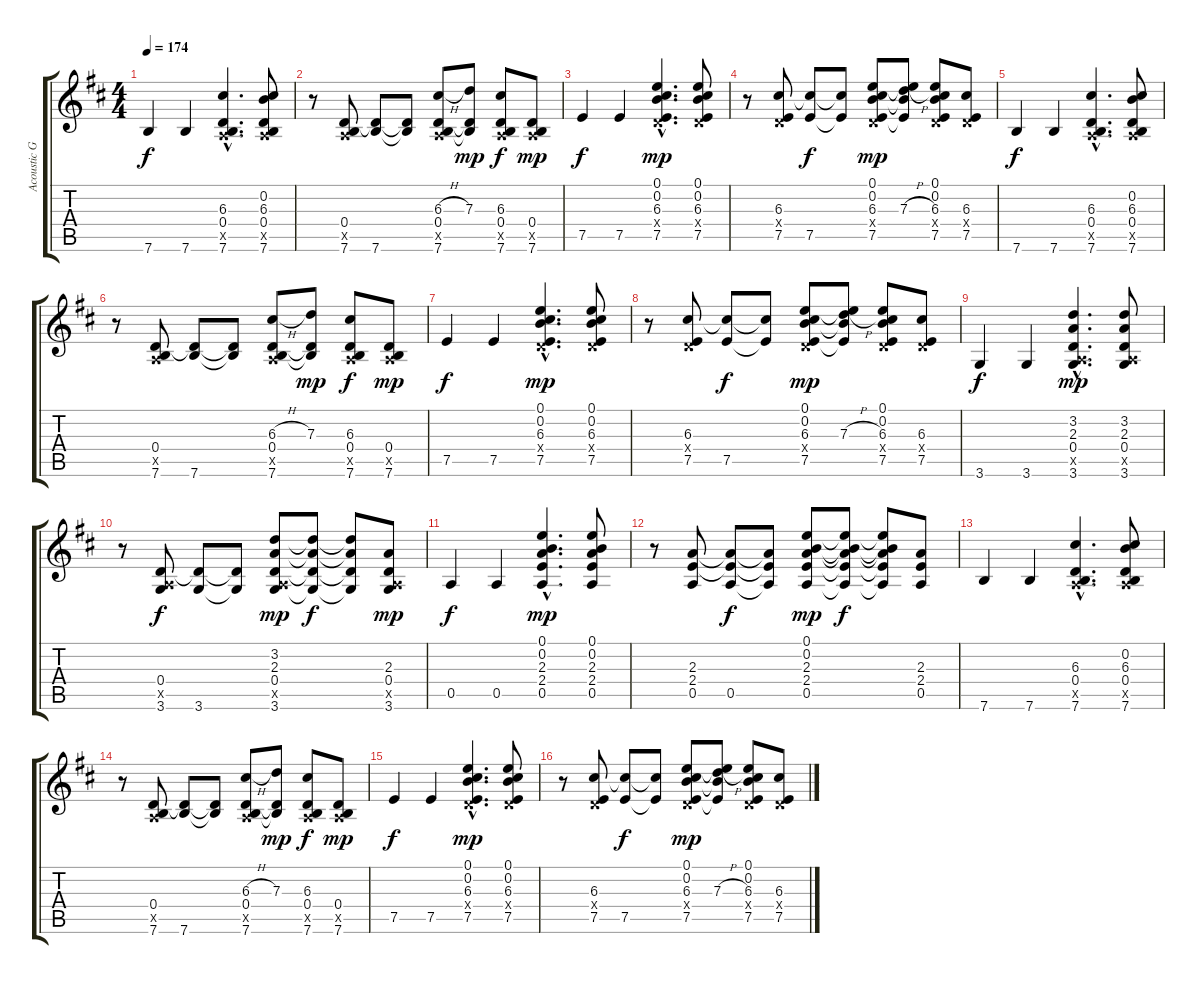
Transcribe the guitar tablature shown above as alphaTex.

\track ("Acoustic Guitar" "Acoustic G") {instrument acousticguitarsteel}
\staff {score tabs}
\tuning (E4 B3 G3 D3 A2 E2) {hide}
\ts (4 4)
\tempo 174
\clef g2
\ks d
7.6.4{dy f instrument acousticguitarsteel} 7.6.4 (6.3{hac} 0.4{hac} 0.5{hac x} 7.6{hac}).4{d} (0.2 6.3 0.4 0.5{x} 7.6).8 |
r.8 (0.4 0.5{x} 7.6).8 (0.4{t} 7.6).8 (0.4{t} 7.6{t}).8 (6.3{h} 0.4 0.5{x} 7.6).8 (7.3 0.4{t} 7.6{t}).8{dy mp} (6.3 0.4 0.5{x} 7.6).8{dy f} (0.4 0.5{x} 7.6).8{dy mp} |
7.5.4{dy f} 7.5.4 (0.1{hac} 0.2{hac} 6.3{hac} 0.4{hac x} 7.5{hac}).4{d dy mp} (0.1 0.2 6.3 0.4{x} 7.5).8 |
r.8 (6.3 0.4{x} 7.5).8 (6.3{t} 7.5).8{dy f} (6.3{t} 7.5{t}).8 (0.1 0.2 6.3 0.4{x} 7.5).8{dy mp} (0.1{t} 0.2{t} 7.3{h} 7.5{t}).8 (0.1 0.2 6.3 0.4{x} 7.5).8 (6.3 0.4{x} 7.5).8 |
7.6.4{dy f} 7.6.4 (6.3{hac} 0.4{hac} 0.5{hac x} 7.6{hac}).4{d} (0.2 6.3 0.4 0.5{x} 7.6).8 |
r.8 (0.4 0.5{x} 7.6).8 (0.4{t} 7.6).8 (0.4{t} 7.6{t}).8 (6.3{h} 0.4 0.5{x} 7.6).8 (7.3 0.4{t} 7.6{t}).8{dy mp} (6.3 0.4 0.5{x} 7.6).8{dy f} (0.4 0.5{x} 7.6).8{dy mp} |
7.5.4{dy f} 7.5.4 (0.1{hac} 0.2{hac} 6.3{hac} 0.4{hac x} 7.5{hac}).4{d dy mp} (0.1 0.2 6.3 0.4{x} 7.5).8 |
r.8 (6.3 0.4{x} 7.5).8 (6.3{t} 7.5).8{dy f} (6.3{t} 7.5{t}).8 (0.1 0.2 6.3 0.4{x} 7.5).8{dy mp} (0.1{t} 0.2{t} 7.3{h} 7.5{t}).8 (0.1 0.2 6.3 0.4{x} 7.5).8 (6.3 0.4{x} 7.5).8 |
3.6.4{dy f} 3.6.4 (3.2{hac} 2.3{hac} 0.4{hac} 0.5{hac x} 3.6{hac}).4{d dy mp} (3.2 2.3 0.4 0.5{x} 3.6).8 |
r.8 (0.4 0.5{x} 3.6).8{dy f} (0.4{t} 3.6).8 (0.4{t} 3.6{t}).8 (3.2 2.3 0.4 0.5{x} 3.6).8{dy mp} (3.2{t} 2.3{t} 0.4{t} 3.6{t}).8{dy f} (3.2{t} 2.3{t} 0.4{t} 3.6{t}).8 (2.3 0.4 0.5{x} 3.6).8{dy mp} |
0.5.4{dy f} 0.5.4 (0.1{hac} 0.2{hac} 2.3{hac} 2.4{hac} 0.5{hac}).4{d dy mp} (0.1 0.2 2.3 2.4 0.5).8 |
r.8 (2.3 2.4 0.5).8 (2.3{t} 2.4{t} 0.5).8{dy f} (2.3{t} 2.4{t} 0.5{t}).8 (0.1 0.2 2.3 2.4 0.5).8{dy mp} (0.1{t} 0.2{t} 2.3{t} 2.4{t} 0.5{t}).8{dy f} (0.1{t} 0.2{t} 2.3{t} 2.4{t} 0.5{t}).8 (2.3 2.4 0.5).8 |
7.6.4 7.6.4 (6.3{hac} 0.4{hac} 0.5{hac x} 7.6{hac}).4{d} (0.2 6.3 0.4 0.5{x} 7.6).8 |
r.8 (0.4 0.5{x} 7.6).8 (0.4{t} 7.6).8 (0.4{t} 7.6{t}).8 (6.3{h} 0.4 0.5{x} 7.6).8 (7.3 0.4{t} 7.6{t}).8{dy mp} (6.3 0.4 0.5{x} 7.6).8{dy f} (0.4 0.5{x} 7.6).8{dy mp} |
7.5.4{dy f} 7.5.4 (0.1{hac} 0.2{hac} 6.3{hac} 0.4{hac x} 7.5{hac}).4{d dy mp} (0.1 0.2 6.3 0.4{x} 7.5).8 |
r.8 (6.3 0.4{x} 7.5).8 (6.3{t} 7.5).8{dy f} (6.3{t} 7.5{t}).8 (0.1 0.2 6.3 0.4{x} 7.5).8{dy mp} (0.1{t} 0.2{t} 7.3{h} 7.5{t}).8 (0.1 0.2 6.3 0.4{x} 7.5).8 (6.3 0.4{x} 7.5).8
